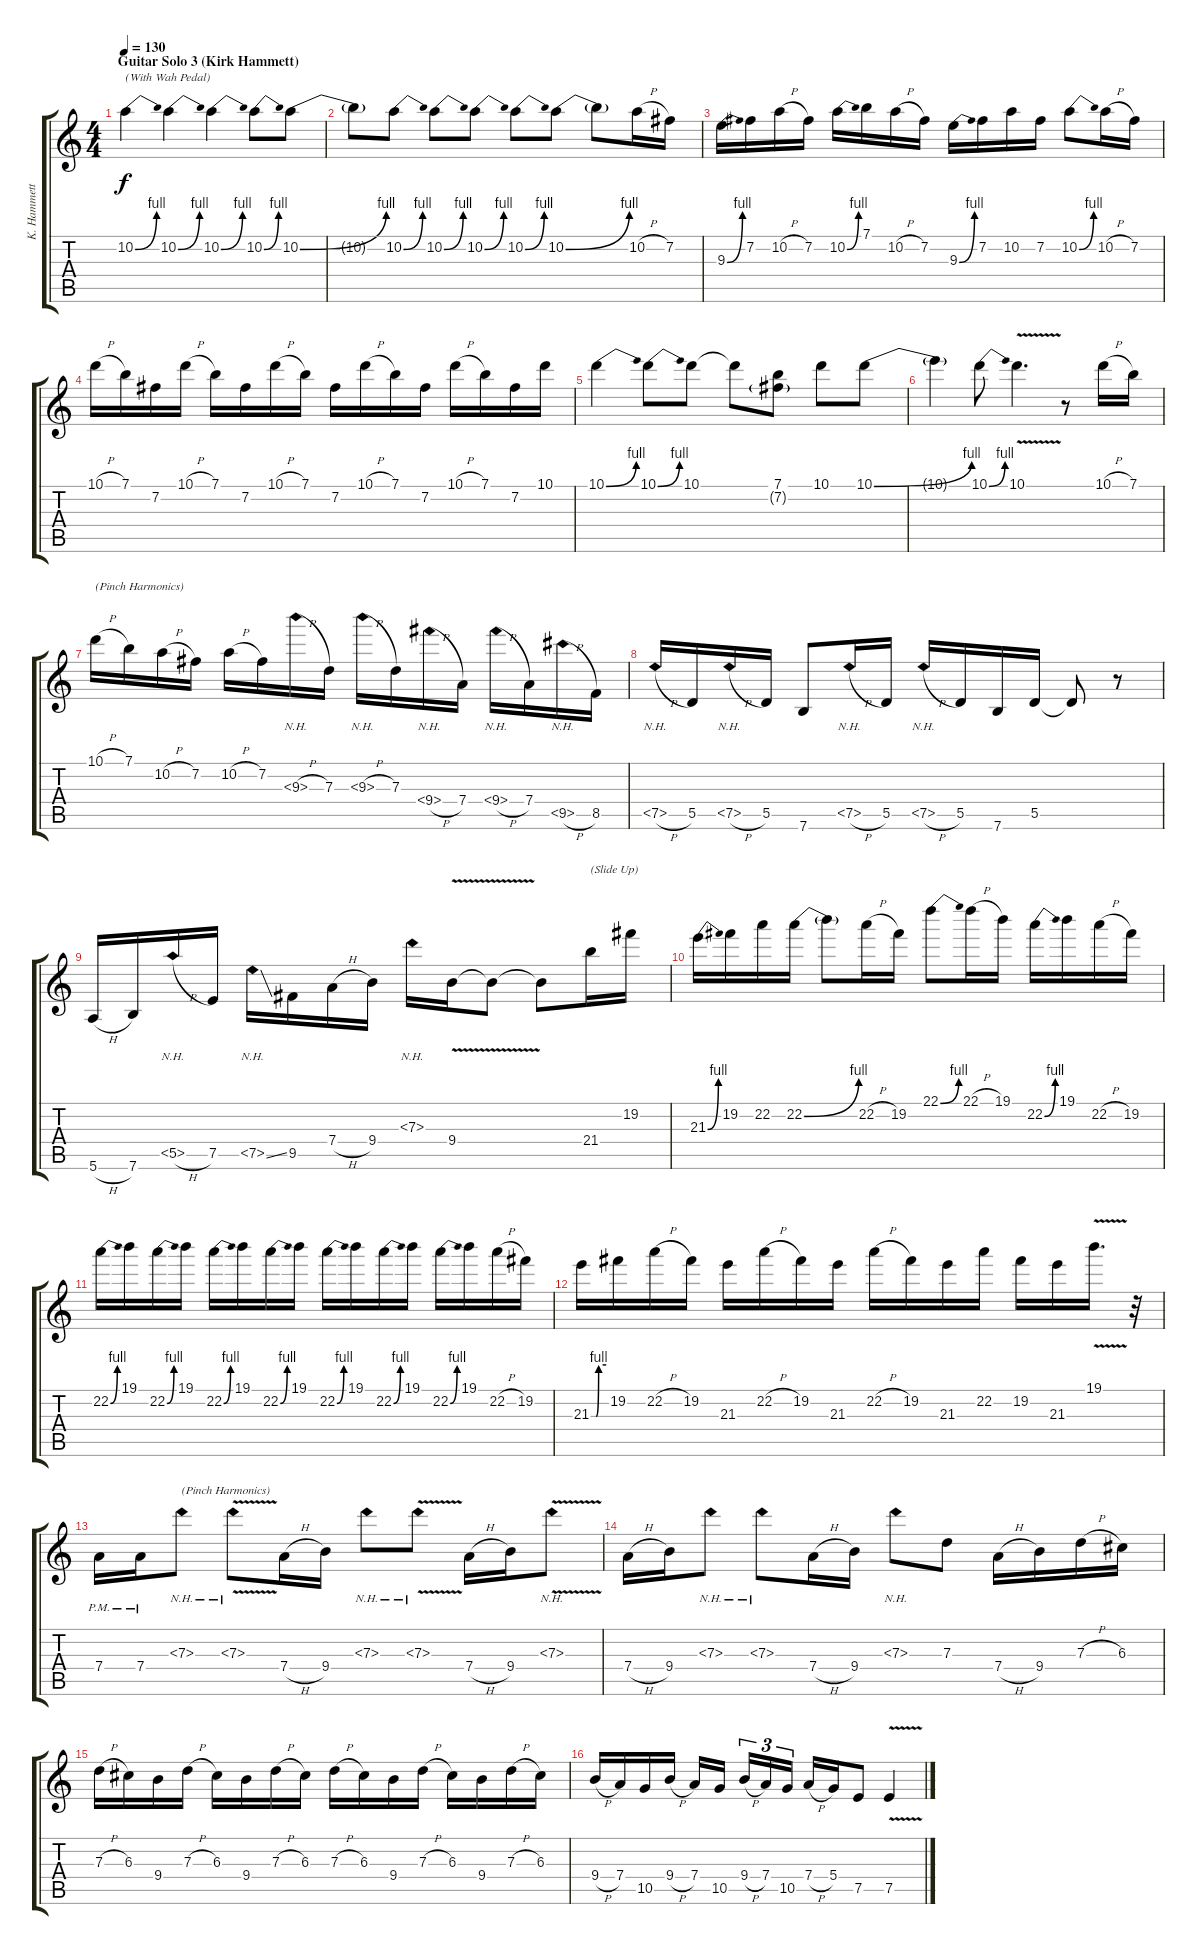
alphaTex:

\track ("K. Hammett (Lead)" "K. Hammett") {instrument distortionguitar}
\staff {score tabs}
\tuning (E4 B3 G3 D3 A2 E2) {hide}
\ts (4 4)
\section ("" "Guitar Solo 3 (Kirk Hammett)")
\tempo 130
\clef g2
\ks c
10.2{be (bend 0 0 60 4)}.4{txt "(With Wah Pedal)" dy f} 10.2{be (bend 0 0 60 4)}.4 10.2{be (bend 0 0 60 4)}.4 10.2{be (bend 0 0 60 4)}.8 10.2{be (bend 0 0 60 4)}.8 |
10.2{t}.8 10.2{be (bend 0 0 60 4)}.8 10.2{be (bend 0 0 60 4)}.8 10.2{be (bend 0 0 60 4)}.8 10.2{be (bend 0 0 60 4)}.8 10.2{be (bend 0 0 60 4)}.8 10.2{t}.8 10.2{h}.16 7.2.16 |
9.3{be (bend 0 0 60 4)}.16 7.2.16 10.2{h}.16 7.2.16 10.2{be (bend 0 0 60 4)}.16 7.1.16 10.2{h}.16 7.2.16 9.3{be (bend 0 0 60 4)}.16 7.2.16 10.2.16 7.2.16 10.2{be (bend 0 0 60 4)}.8 10.2{h}.16 7.2.16 |
10.1{h}.16 7.1.16 7.2.16 10.1{h}.16 7.1.16 7.2.16 10.1{h}.16 7.1.16 7.2.16 10.1{h}.16 7.1.16 7.2.16 10.1{h}.16 7.1.16 7.2.16 10.1.16 |
10.1{be (bend 0 0 60 4)}.4 10.1{be (bend 0 0 60 4)}.8 10.1.8 10.1{t}.8 (7.1 7.2{g}).8 10.1.8 10.1{be (bend 0 0 60 4)}.8 |
10.1{t}.4 10.1{be (bend 0 0 60 4)}.8 10.1{v}.4{d} r.8 10.1{h}.16 7.1.16 |
10.1{h}.16{txt "(Pinch Harmonics)"} 7.1.16 10.2{h}.16 7.2.16 10.2{h}.16 7.2.16 9.3{nh h}.16 7.3.16 9.3{nh h}.16 7.3.16 9.4{nh h}.16 7.4.16 9.4{nh h}.16 7.4.16 9.5{nh h}.16 8.5.16 |
7.5{nh h}.16 5.5.16 7.5{nh h}.16 5.5.16 7.6.8 7.5{nh h}.16 5.5.16 7.5{nh h}.16 5.5.16 7.6.16 5.5.16 5.5{t}.8 r.8 |
5.6{h}.16 7.6.16 5.5{nh h}.16 7.5.16 7.5{nh ss}.16 9.5.16 7.4{h}.16 9.4.16 7.3{nh}.16 9.4{v}.16 9.4{t}.8 9.4{t}.8 21.4.16{txt "(Slide Up)"} 19.2.16 |
21.3{be (bend 0 0 60 4)}.16 19.2.16 22.2.16 22.2{be (bend 0 0 60 4)}.16 22.2{t}.8 22.2{h}.16 19.2.16 22.1{be (bend 0 0 60 4)}.8 22.1{h}.16 19.1.16 22.2{be (bend 0 0 60 4)}.16 19.1.16 22.2{h}.16 19.2.16 |
22.2{be (bend 0 0 60 4)}.16 19.1.16 22.2{be (bend 0 0 60 4)}.16 19.1.16 22.2{be (bend 0 0 60 4)}.16 19.1.16 22.2{be (bend 0 0 60 4)}.16 19.1.16 22.2{be (bend 0 0 60 4)}.16 19.1.16 22.2{be (bend 0 0 60 4)}.16 19.1.16 22.2{be (bend 0 0 60 4)}.16 19.1.16 22.2{h}.16 19.2.16 |
21.3{be (custom 0 0 20 0 30 4 60 4)}.16 19.2.16 22.2{h}.16 19.2.16 21.3.16 22.2{h}.16 19.2.16 21.3.16 22.2{h}.16 19.2.16 21.3.16 22.2.16 19.2.16 21.3.16 19.1{v}.16{d} r.32 |
7.4{pm}.16 7.4{pm}.16 7.3{nh}.8{txt "(Pinch Harmonics)"} 7.3{nh v}.8 7.4{h}.16 9.4.16 7.3{nh}.8 7.3{nh v}.8 7.4{h}.16 9.4.16 7.3{nh v}.8 |
7.4{h}.16 9.4.16 7.3{nh}.8 7.3{nh}.8 7.4{h}.16 9.4.16 7.3{nh}.8 7.3.8 7.4{h}.16 9.4.16 7.3{h}.16 6.3.16 |
7.3{h}.16 6.3.16 9.4.16 7.3{h}.16 6.3.16 9.4.16 7.3{h}.16 6.3.16 7.3{h}.16 6.3.16 9.4.16 7.3{h}.16 6.3.16 9.4.16 7.3{h}.16 6.3.16 |
9.4{h}.16 7.4.16 10.5.16 9.4{h}.16 7.4.16 10.5.16 9.4{h}.16{tu (3 2)} 7.4.16{tu (3 2)} 10.5.16{tu (3 2)} 7.4{h}.16 5.4.16 7.5.8 7.5{v}.4
